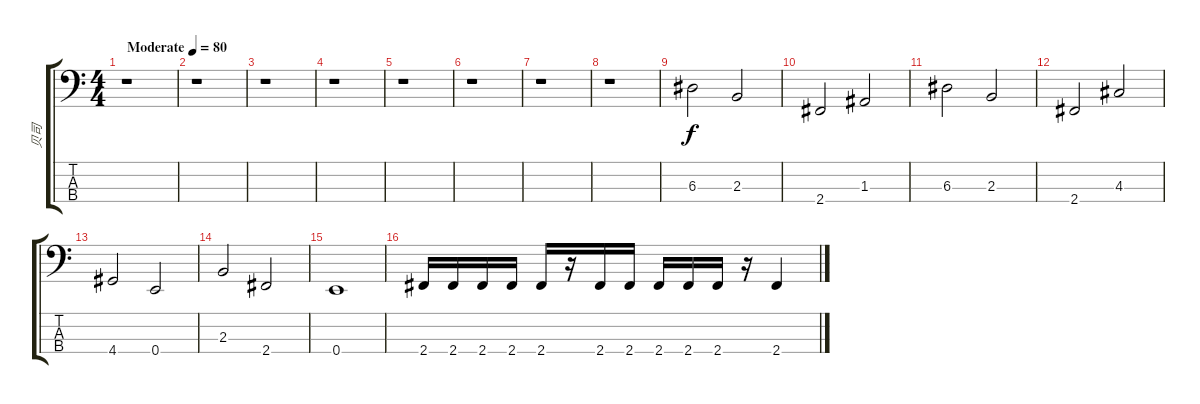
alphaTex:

\track ("贝司" "贝司") {instrument fretlessbass}
\staff {score tabs}
\tuning (G2 D2 A1 E1) {hide}
\ts (4 4)
\tempo (80 "Moderate")
\clef f4
\ks c
r.1{dy f instrument fretlessbass} |
r.1 |
r.1 |
r.1 |
r.1 |
r.1 |
r.1 |
r.1 |
6.3.2 2.3.2 |
2.4.2 1.3.2 |
6.3.2 2.3.2 |
2.4.2 4.3.2 |
4.4.2 0.4.2 |
2.3.2 2.4.2 |
0.4.1 |
2.4.16 2.4.16 2.4.16 2.4.16 2.4.16 r.16 2.4.16 2.4.16 2.4.16 2.4.16 2.4.16 r.16 2.4.4
